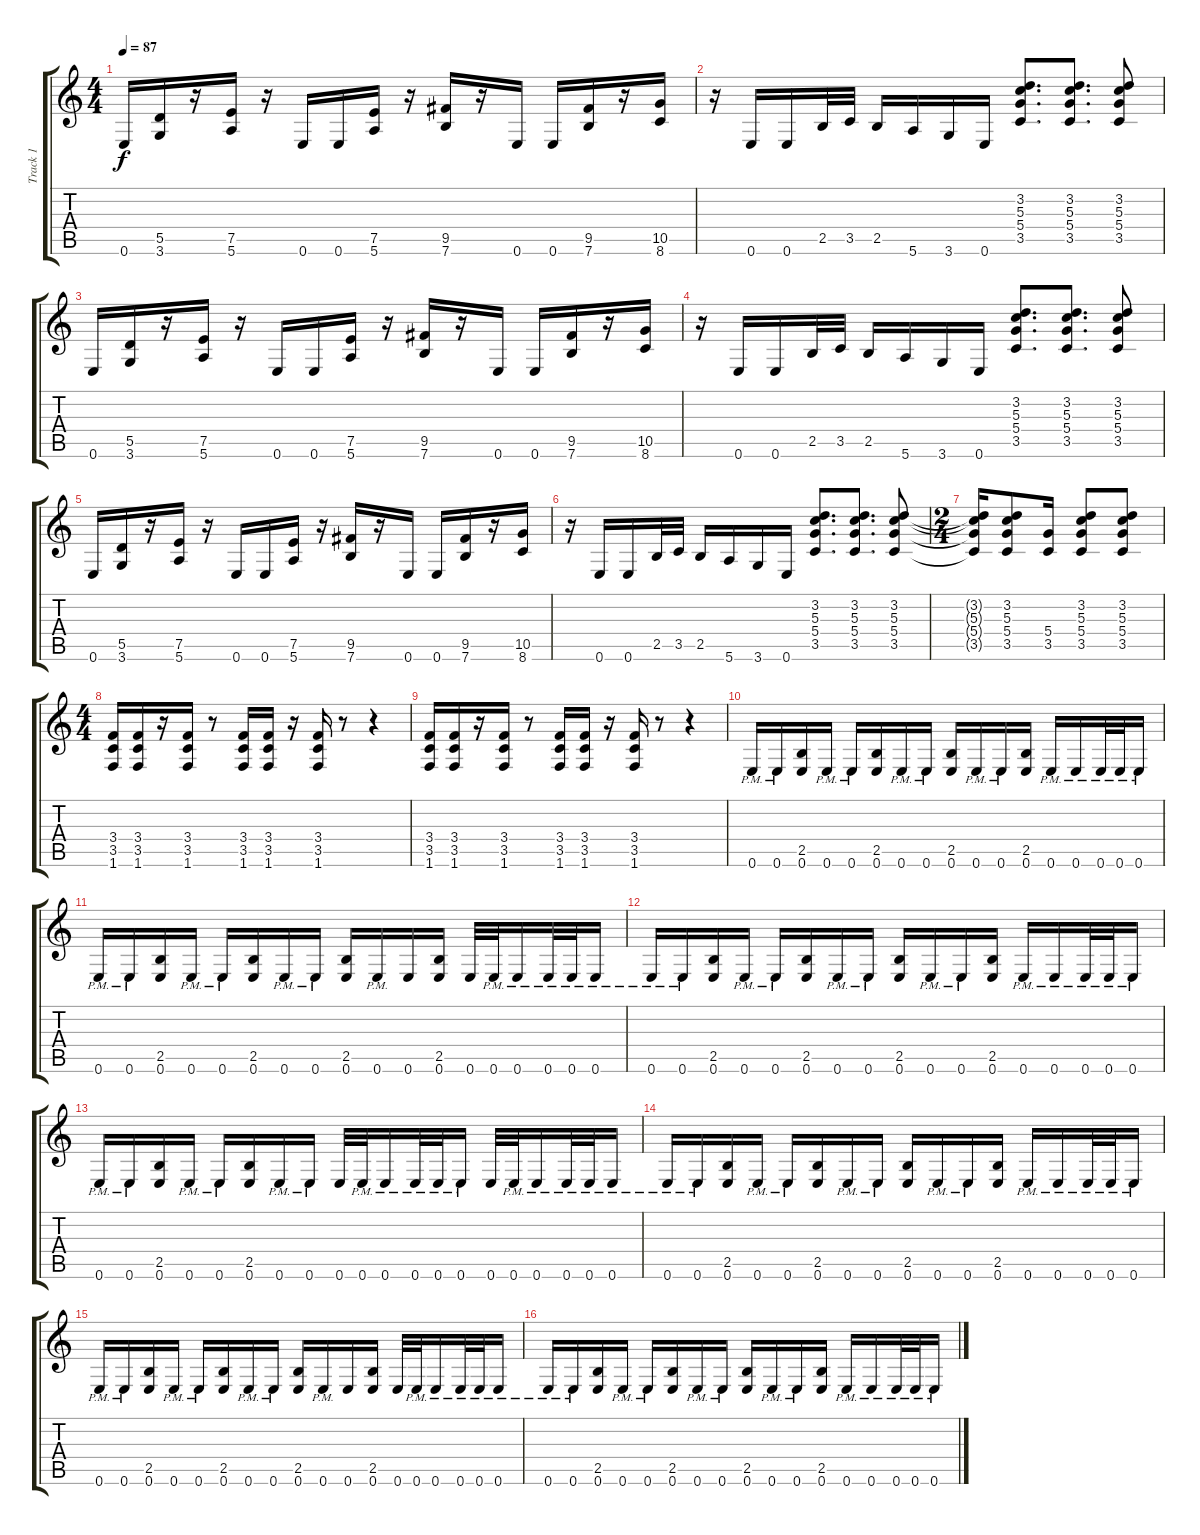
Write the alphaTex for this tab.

\track ("Track 1" "Track 1") {instrument distortionguitar}
\staff {score tabs}
\tuning (E4 B3 G3 D3 A2 E2) {hide}
\ts (4 4)
\tempo 87
\clef g2
\ks c
0.6.16{dy f} (5.5 3.6).16 r.16 (7.5 5.6).16 r.16 0.6.16 0.6.16 (7.5 5.6).16 r.16 (9.5 7.6).16 r.16 0.6.16 0.6.16 (9.5 7.6).16 r.16 (10.5 8.6).16 |
r.16 0.6.16 0.6.16 2.5.32 3.5.32 2.5.16 5.6.16 3.6.16 0.6.16 (3.2 5.3 5.4 3.5).8{d} (3.2 5.3 5.4 3.5).8{d} (3.2 5.3 5.4 3.5).8 |
0.6.16 (5.5 3.6).16 r.16 (7.5 5.6).16 r.16 0.6.16 0.6.16 (7.5 5.6).16 r.16 (9.5 7.6).16 r.16 0.6.16 0.6.16 (9.5 7.6).16 r.16 (10.5 8.6).16 |
r.16 0.6.16 0.6.16 2.5.32 3.5.32 2.5.16 5.6.16 3.6.16 0.6.16 (3.2 5.3 5.4 3.5).8{d} (3.2 5.3 5.4 3.5).8{d} (3.2 5.3 5.4 3.5).8 |
0.6.16 (5.5 3.6).16 r.16 (7.5 5.6).16 r.16 0.6.16 0.6.16 (7.5 5.6).16 r.16 (9.5 7.6).16 r.16 0.6.16 0.6.16 (9.5 7.6).16 r.16 (10.5 8.6).16 |
r.16 0.6.16 0.6.16 2.5.32 3.5.32 2.5.16 5.6.16 3.6.16 0.6.16 (3.2 5.3 5.4 3.5).8{d} (3.2 5.3 5.4 3.5).8{d} (3.2 5.3 5.4 3.5).8 |
\ts (2 4)
(3.2{t} 5.3{t} 5.4{t} 3.5{t}).16 (3.2 5.3 5.4 3.5).8 (5.4 3.5).16 (3.2 5.3 5.4 3.5).8 (3.2 5.3 5.4 3.5).8 |
\ts (4 4)
(3.4 3.5 1.6).16 (3.4 3.5 1.6).16 r.16 (3.4 3.5 1.6).16 r.8 (3.4 3.5 1.6).16 (3.4 3.5 1.6).16 r.16 (3.4 3.5 1.6).16 r.8 r.4 |
(3.4 3.5 1.6).16 (3.4 3.5 1.6).16 r.16 (3.4 3.5 1.6).16 r.8 (3.4 3.5 1.6).16 (3.4 3.5 1.6).16 r.16 (3.4 3.5 1.6).16 r.8 r.4 |
0.6{pm}.16 0.6{pm}.16 (2.5 0.6).16 0.6{pm}.16 0.6{pm}.16 (2.5 0.6).16 0.6{pm}.16 0.6{pm}.16 (2.5 0.6).16 0.6{pm}.16 0.6{pm}.16 (2.5 0.6).16 0.6{pm}.16 0.6{pm}.16 0.6{pm}.32 0.6{pm}.32 0.6{pm}.16 |
0.6{pm}.16 0.6{pm}.16 (2.5 0.6).16 0.6{pm}.16 0.6{pm}.16 (2.5 0.6).16 0.6{pm}.16 0.6{pm}.16 (2.5 0.6).16 0.6{pm}.16 0.6.16 (2.5 0.6).16 0.6.32 0.6{pm}.32 0.6{pm}.16 0.6{pm}.32 0.6{pm}.32 0.6{pm}.16 |
0.6{pm}.16 0.6{pm}.16 (2.5 0.6).16 0.6{pm}.16 0.6{pm}.16 (2.5 0.6).16 0.6{pm}.16 0.6{pm}.16 (2.5 0.6).16 0.6{pm}.16 0.6{pm}.16 (2.5 0.6).16 0.6{pm}.16 0.6{pm}.16 0.6{pm}.32 0.6{pm}.32 0.6{pm}.16 |
0.6{pm}.16 0.6{pm}.16 (2.5 0.6).16 0.6{pm}.16 0.6{pm}.16 (2.5 0.6).16 0.6{pm}.16 0.6{pm}.16 0.6.32 0.6{pm}.32 0.6{pm}.16 0.6{pm}.32 0.6{pm}.32 0.6{pm}.16 0.6.32 0.6{pm}.32 0.6{pm}.16 0.6{pm}.32 0.6{pm}.32 0.6{pm}.16 |
0.6{pm}.16 0.6{pm}.16 (2.5 0.6).16 0.6{pm}.16 0.6{pm}.16 (2.5 0.6).16 0.6{pm}.16 0.6{pm}.16 (2.5 0.6).16 0.6{pm}.16 0.6{pm}.16 (2.5 0.6).16 0.6{pm}.16 0.6{pm}.16 0.6{pm}.32 0.6{pm}.32 0.6{pm}.16 |
0.6{pm}.16 0.6{pm}.16 (2.5 0.6).16 0.6{pm}.16 0.6{pm}.16 (2.5 0.6).16 0.6{pm}.16 0.6{pm}.16 (2.5 0.6).16 0.6{pm}.16 0.6.16 (2.5 0.6).16 0.6.32 0.6{pm}.32 0.6{pm}.16 0.6{pm}.32 0.6{pm}.32 0.6{pm}.16 |
0.6{pm}.16 0.6{pm}.16 (2.5 0.6).16 0.6{pm}.16 0.6{pm}.16 (2.5 0.6).16 0.6{pm}.16 0.6{pm}.16 (2.5 0.6).16 0.6{pm}.16 0.6{pm}.16 (2.5 0.6).16 0.6{pm}.16 0.6{pm}.16 0.6{pm}.32 0.6{pm}.32 0.6{pm}.16
